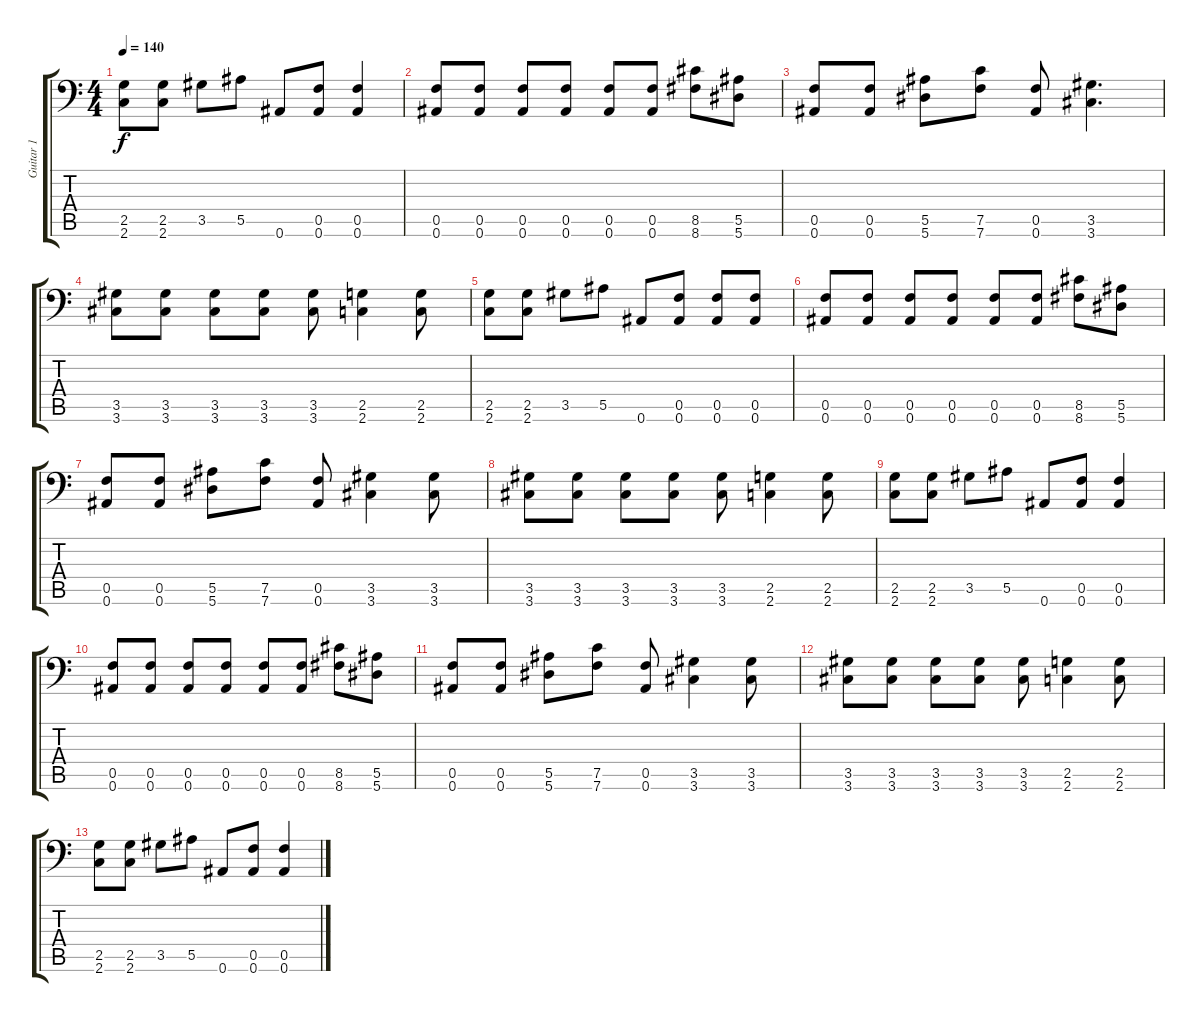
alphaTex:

\track ("Guitar 1" "Guitar 1") {instrument distortionguitar}
\staff {score tabs}
\tuning (C4 G3 Eb3 Bb2 F2 Bb1) {hide}
\ts (4 4)
\tempo 140
\clef f4
\ks c
(2.5 2.6).8{dy f} (2.5 2.6).8 3.5.8 5.5.8 0.6.8 (0.5 0.6).8 (0.5 0.6).4 |
(0.5 0.6).8 (0.5 0.6).8 (0.5 0.6).8 (0.5 0.6).8 (0.5 0.6).8 (0.5 0.6).8 (8.5 8.6).8 (5.5 5.6).8 |
(0.5 0.6).8 (0.5 0.6).8 (5.5 5.6).8 (7.5 7.6).8 (0.5 0.6).8 (3.5 3.6).4{d} |
(3.5 3.6).8 (3.5 3.6).8 (3.5 3.6).8 (3.5 3.6).8 (3.5 3.6).8 (2.5 2.6).4 (2.5 2.6).8 |
(2.5 2.6).8 (2.5 2.6).8 3.5.8 5.5.8 0.6.8 (0.5 0.6).8 (0.5 0.6).8 (0.5 0.6).8 |
(0.5 0.6).8 (0.5 0.6).8 (0.5 0.6).8 (0.5 0.6).8 (0.5 0.6).8 (0.5 0.6).8 (8.5 8.6).8 (5.5 5.6).8 |
(0.5 0.6).8 (0.5 0.6).8 (5.5 5.6).8 (7.5 7.6).8 (0.5 0.6).8 (3.5 3.6).4 (3.5 3.6).8 |
(3.5 3.6).8 (3.5 3.6).8 (3.5 3.6).8 (3.5 3.6).8 (3.5 3.6).8 (2.5 2.6).4 (2.5 2.6).8 |
(2.5 2.6).8 (2.5 2.6).8 3.5.8 5.5.8 0.6.8 (0.5 0.6).8 (0.5 0.6).4 |
(0.5 0.6).8 (0.5 0.6).8 (0.5 0.6).8 (0.5 0.6).8 (0.5 0.6).8 (0.5 0.6).8 (8.5 8.6).8 (5.5 5.6).8 |
(0.5 0.6).8 (0.5 0.6).8 (5.5 5.6).8 (7.5 7.6).8 (0.5 0.6).8 (3.5 3.6).4 (3.5 3.6).8 |
(3.5 3.6).8 (3.5 3.6).8 (3.5 3.6).8 (3.5 3.6).8 (3.5 3.6).8 (2.5 2.6).4 (2.5 2.6).8 |
(2.5 2.6).8 (2.5 2.6).8 3.5.8 5.5.8 0.6.8 (0.5 0.6).8 (0.5 0.6).4
